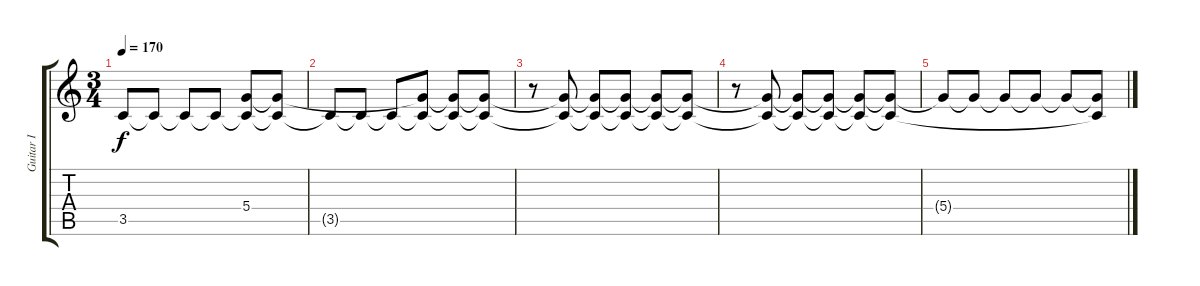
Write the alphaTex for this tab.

\track ("Guitar I" "Guitar I") {instrument overdrivenguitar}
\staff {score tabs}
\tuning (E4 B3 G3 D3 A2 D2) {hide}
\ts (3 4)
\tempo 170
\clef g2
\ks c
3.5{t}.8{dy f} 3.5{t}.8 3.5{t}.8 3.5{t}.8 (5.4{t} 3.5{t}).8 (5.4{t} 3.5{t}).8 |
3.5{t}.8 3.5{t}.8 3.5{t}.8 (5.4{t} 3.5{t}).8 (5.4{t} 3.5{t}).8 (5.4{t} 3.5{t}).8 |
r.8 (5.4{t} 3.5{t}).8 (5.4{t} 3.5{t}).8 (5.4{t} 3.5{t}).8 (5.4{t} 3.5{t}).8 (5.4{t} 3.5{t}).8 |
r.8{volume 0} (5.4{t} 3.5{t}).8 (5.4{t} 3.5{t}).8 (5.4{t} 3.5{t}).8 (5.4{t} 3.5{t}).8 (5.4{t} 3.5{t}).8 |
5.4{t}.8 5.4{t}.8 5.4{t}.8 5.4{t}.8 5.4{t}.8 (5.4{t} 3.5{t}).8
